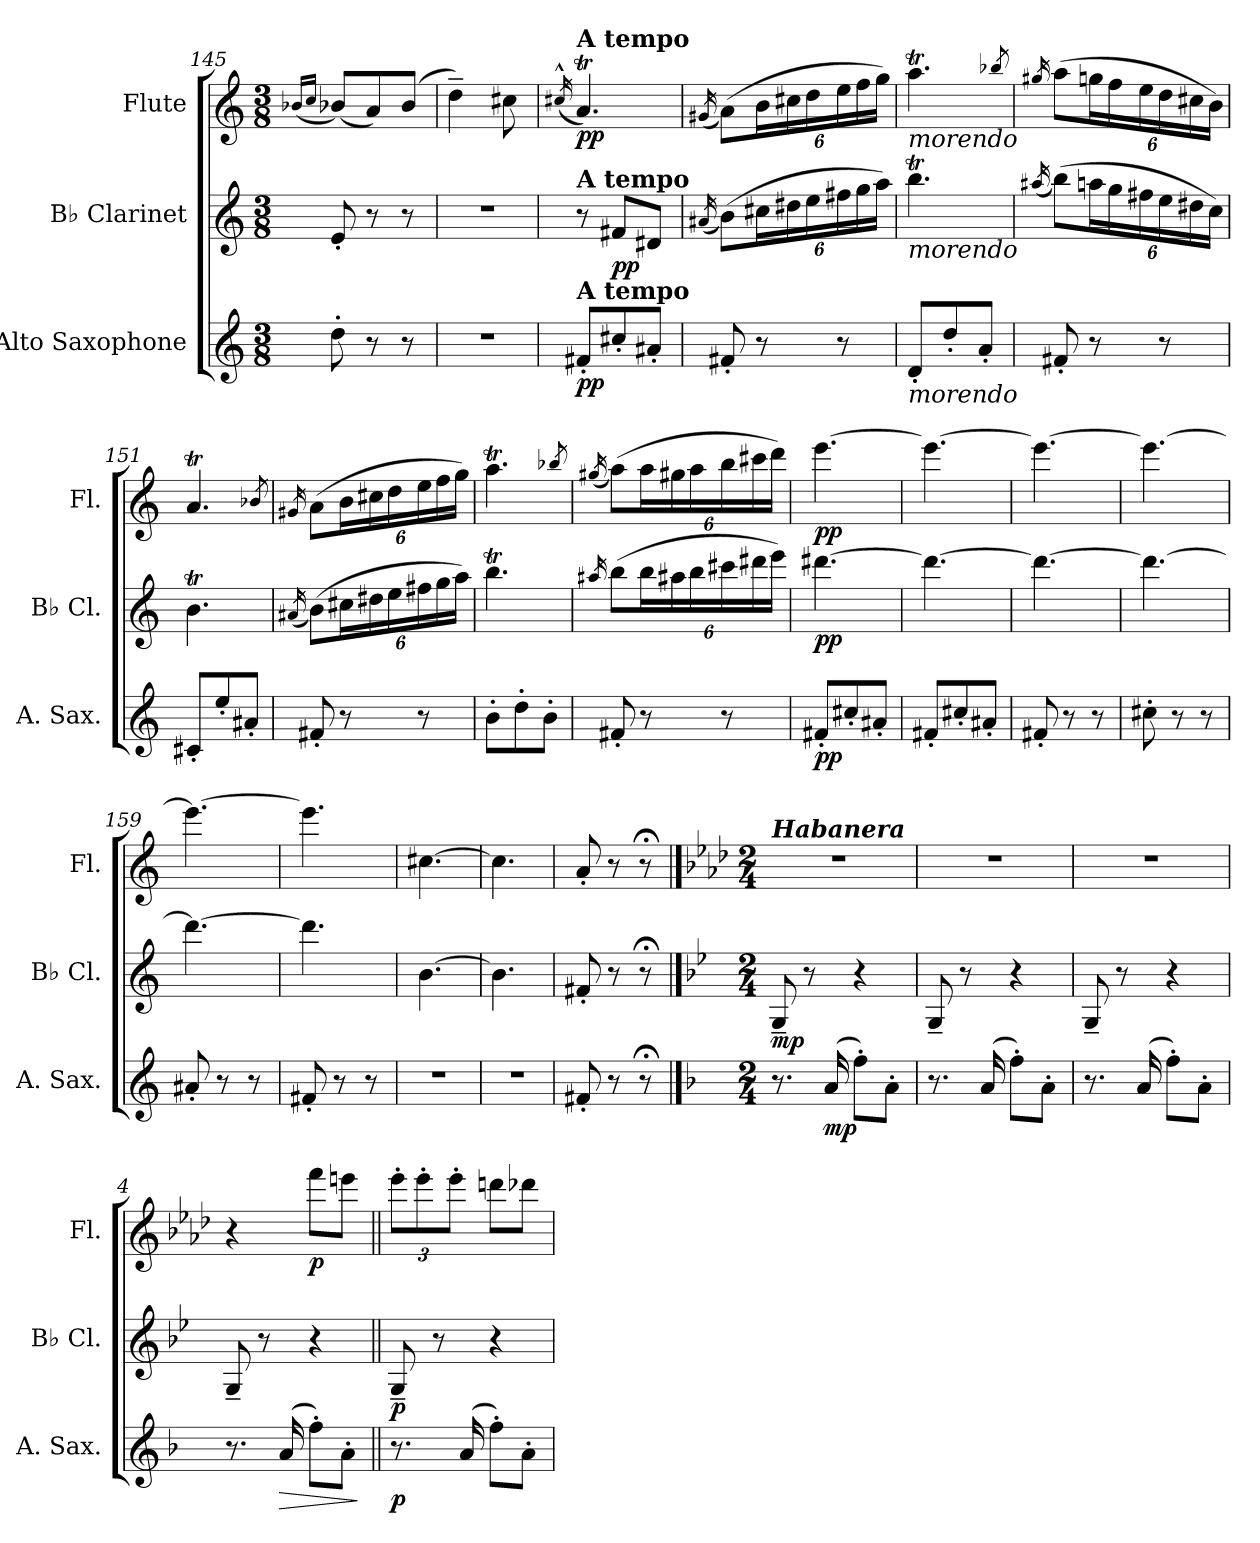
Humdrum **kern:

**kern	**dynam	**kern	**dynam	**kern	**dynam
*part3	*part3	*part2	*part2	*part1	*part1
*staff3	*staff3	*staff2	*staff2	*staff1	*staff1
*I"Alto Saxophone	*	*I"B♭ Clarinet	*	*I"Flute	*
*I'A. Sax.	*	*I'B♭ Cl.	*	*I'Fl.	*
*clefG2	*	*clefG2	*	*clefG2	*
*ITrd5c9	*	*ITrd1c2	*	*	*
*k[b-e-a-]	*	*k[b-e-]	*	*k[]	*
*M3/8	*	*M3/8	*	*M3/8	*
=145	=145	=145	=145	=145	=145
.	.	.	.	(<16qb-X/LL	.
.	.	.	.	16qcc/JJ	.
8f'\	.	8d'/	.	(<8b-/L)	.
8r	.	8r	.	8a/)	.
8r	.	8r	.	(<8b-/J	.
=146	=146	=146	=146	=146	=146
4.r	.	4.r	.	4dd~\)	.
.	.	.	.	8cc#X\	.
=147	=147	=147	=147	=147	=147
.	.	.	.	(<16qcc#X^^/	.
!	!	!	!	!LO:TX:a:B:t=A tempo	!
!	!	!LO:TX:a:B:t=A tempo	!	!	!
!LO:TX:a:B:t=A tempo	!	!	!	!	!
!	!LO:DY:b	!	!	!	!LO:DY:b
8An'/L	pp	8r	.	4.aT/)	pp
!	!	!	!LO:DY:b	!	!
8en'/	.	8en/L	pp	.	.
8c#X'/J	.	8c#X/J	.	.	.
!!LO:PB:g=z
=148	=148	=148	=148	=148	=148
.	.	(<16qg#X/	.	(<16qg#X/	.
8An'/	.	(>8a\L)	.	(>8a\L)	.
*	*	*Xbrackettup	*	*Xbrackettup	*
8r	.	24bn\L	.	24b\L	.
.	.	24cc#X\	.	24cc#X\	.
.	.	24dd\	.	24dd\	.
8r	.	24een\	.	24ee\	.
.	.	24ff\	.	24ff\	.
.	.	24gg\JJ)	.	24gg\JJ)	.
=149	=149	=149	=149	=149	=149
!	!	!	!	!LO:TX:b:i:t=morendo	!
!	!	!LO:TX:b:i:t=morendo	!	!	!
!LO:TX:b:i:t=morendo	!	!	!	!	!
8F'/L	.	4.aat\	.	4.aaT\	.
8f'/	.	.	.	.	.
8c'/J	.	.	.	.	.
.	.	.	.	8qbb-X/	.
=150	=150	=150	=150	=150	=150
.	.	(<16qgg#X/	.	16qgg#X/	.
8An'/	.	(>8aa\L)	.	(>8aa\L	.
8r	.	24ggn\L	.	24ggn\L	.
.	.	24ff\	.	24ff\	.
.	.	24een\	.	24ee\	.
8r	.	24dd\	.	24dd\	.
.	.	24cc#X\	.	24cc#X\	.
.	.	24b-\JJ)	.	24b\JJ)	.
=151	=151	=151	=151	=151	=151
8En'/L	.	4.at\	.	4.aT/	.
8g'/	.	.	.	.	.
8c#X'/J	.	.	.	.	.
.	.	.	.	8qb-X/	.
=152	=152	=152	=152	=152	=152
.	.	(<16qg#X/	.	16qg#X/	.
8An'/	.	(>8a\L)	.	(>8a\L	.
8r	.	24bn\L	.	24b\L	.
.	.	24cc#X\	.	24cc#X\	.
.	.	24dd\	.	24dd\	.
8r	.	24een\	.	24ee\	.
.	.	24ff\	.	24ff\	.
.	.	24gg\JJ)	.	24gg\JJ)	.
=153	=153	=153	=153	=153	=153
8d'\L	.	4.aat\	.	4.aaT\	.
8f'\	.	.	.	.	.
8d'\J	.	.	.	.	.
.	.	.	.	8qbb-X/	.
!!LO:LB:g=z
=154	=154	=154	=154	=154	=154
.	.	16qgg#X/	.	(<16qgg#X/	.
8An'/	.	(>8aa\L	.	(>8aa\L)	.
8r	.	24aa\L	.	24aa\L	.
.	.	24gg#\	.	24gg#\	.
.	.	24aa\	.	24aa\	.
8r	.	24bbn\	.	24bb\	.
.	.	24ccc#X\	.	24ccc#X\	.
.	.	24ddd\JJ)	.	24ddd\JJ)	.
=155	=155	=155	=155	=155	=155
!	!LO:DY:b	!	!LO:DY:b	!	!LO:DY:b
8An'/L	pp	[4.ccc#X\	pp	[4.eee\	pp
8en'/	.	.	.	.	.
8c#X'/J	.	.	.	.	.
=156	=156	=156	=156	=156	=156
8An'/L	.	4.ccc#\_	.	4.eee\_	.
8en'/	.	.	.	.	.
8c#X'/J	.	.	.	.	.
=157	=157	=157	=157	=157	=157
8An'/	.	4.ccc#\_	.	4.eee\_	.
8r	.	.	.	.	.
8r	.	.	.	.	.
=158	=158	=158	=158	=158	=158
8en'\	.	4.ccc#\_	.	4.eee\_	.
8r	.	.	.	.	.
8r	.	.	.	.	.
=159	=159	=159	=159	=159	=159
8c#X'/	.	4.ccc#\_	.	4.eee\_	.
8r	.	.	.	.	.
8r	.	.	.	.	.
=160	=160	=160	=160	=160	=160
8An'/	.	4.ccc#\]	.	4.eee\]	.
8r	.	.	.	.	.
8r	.	.	.	.	.
=161	=161	=161	=161	=161	=161
4.r	.	[4.a\	.	[4.cc#X\	.
=162	=162	=162	=162	=162	=162
4.r	.	4.a\]	.	4.cc#\]	.
!!LO:LB:g=z
=163	=163	=163	=163	=163	=163
8An'/	.	8en'/	.	8a'/	.
8r	.	8r	.	8r	.
8r;<	.	8r;<	.	8r;<	.
!!LO:LB:g=z
==1	==1	==1	==1	==1	==1
*k[b-e-a-d-]	*	*k[b-e-a-d-]	*	*k[b-e-a-d-]	*
*M2/4	*	*M2/4	*	*M2/4	*
*	*	*	*	*MM72	*
!	!	!	!	!LO:TX:a:Bi:t=Habanera	!
!	!	!	!LO:DY:b	!	!
8.r	.	8F~/	mp	2r	.
.	.	8r	.	.	.
!	!LO:DY:b	!	!	!	!
(>16c/	mp	.	.	.	.
8a-'\L)	.	4r	.	.	.
8c'\J	.	.	.	.	.
=2	=2	=2	=2	=2	=2
8.r	.	8F~/	.	2r	.
.	.	8r	.	.	.
(>16c/	.	.	.	.	.
8a-'\L)	.	4r	.	.	.
8c'\J	.	.	.	.	.
=3	=3	=3	=3	=3	=3
8.r	.	8F~/	.	2r	.
.	.	8r	.	.	.
(>16c/	.	.	.	.	.
8a-'\L)	.	4r	.	.	.
8c'\J	.	.	.	.	.
=4	=4	=4	=4	=4	=4
8.r	.	8F~/	.	4r	.
.	.	8r	.	.	.
!	!LO:HP:b	!	!	!	!
(>16c/	>	.	.	.	.
!	!	!	!	!	!LO:DY:b
8a-'\L)	.	4r	.	8fff\L	p
8c'\J	.	.	.	8eeen\J	.
.	]	.	.	.	.
=5||	=5||	=5||	=5||	=5||	=5||
!	!LO:DY:b	!	!LO:DY:b	!	!
8.r	p	8F~/	p	12eee-'\L	.
.	.	.	.	12eee-'\	.
.	.	8r	.	.	.
.	.	.	.	12eee-'\J	.
(>16c/	.	.	.	.	.
8a-'\L)	.	4r	.	8dddn\L	.
8c'\J	.	.	.	8ddd-X\J	.
=	=	=	=	=	=
*-	*-	*-	*-	*-	*-
